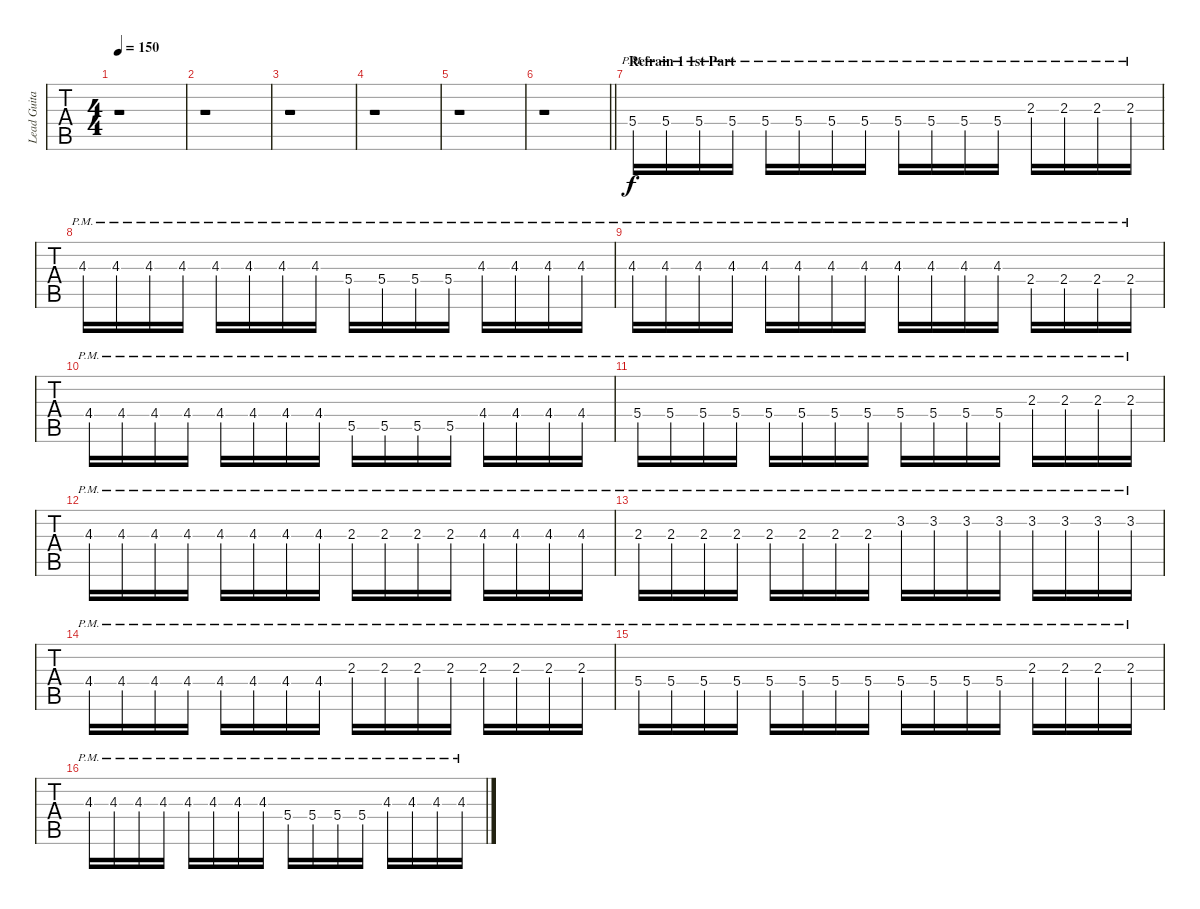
\track ("Lead Guitar (Enrik Garcia)" "Lead Guita") {instrument distortionguitar}
\staff {tabs}
\tuning (Eb4 Bb3 Gb3 Db3 Ab2 Eb2) {hide}
\ts (4 4)
\tempo 150
\clef g2
\ks c
r.1{dy f} |
r.1 |
r.1 |
r.1 |
r.1 |
\barLineRight lightlight
r.1 |
\section ("" "Refrain 1 1st Part")
5.4{pm}.16{volume 8 balance 11} 5.4{pm}.16 5.4{pm}.16 5.4{pm}.16 5.4{pm}.16 5.4{pm}.16 5.4{pm}.16 5.4{pm}.16 5.4{pm}.16 5.4{pm}.16 5.4{pm}.16 5.4{pm}.16 2.3{pm}.16 2.3{pm}.16 2.3{pm}.16 2.3{pm}.16 |
4.3{pm}.16 4.3{pm}.16 4.3{pm}.16 4.3{pm}.16 4.3{pm}.16 4.3{pm}.16 4.3{pm}.16 4.3{pm}.16 5.4{pm}.16 5.4{pm}.16 5.4{pm}.16 5.4{pm}.16 4.3{pm}.16 4.3{pm}.16 4.3{pm}.16 4.3{pm}.16 |
4.3{pm}.16 4.3{pm}.16 4.3{pm}.16 4.3{pm}.16 4.3{pm}.16 4.3{pm}.16 4.3{pm}.16 4.3{pm}.16 4.3{pm}.16 4.3{pm}.16 4.3{pm}.16 4.3{pm}.16 2.4{pm}.16 2.4{pm}.16 2.4{pm}.16 2.4{pm}.16 |
4.4{pm}.16 4.4{pm}.16 4.4{pm}.16 4.4{pm}.16 4.4{pm}.16 4.4{pm}.16 4.4{pm}.16 4.4{pm}.16 5.5{pm}.16 5.5{pm}.16 5.5{pm}.16 5.5{pm}.16 4.4{pm}.16 4.4{pm}.16 4.4{pm}.16 4.4{pm}.16 |
5.4{pm}.16 5.4{pm}.16 5.4{pm}.16 5.4{pm}.16 5.4{pm}.16 5.4{pm}.16 5.4{pm}.16 5.4{pm}.16 5.4{pm}.16 5.4{pm}.16 5.4{pm}.16 5.4{pm}.16 2.3{pm}.16 2.3{pm}.16 2.3{pm}.16 2.3{pm}.16 |
4.3{pm}.16 4.3{pm}.16 4.3{pm}.16 4.3{pm}.16 4.3{pm}.16 4.3{pm}.16 4.3{pm}.16 4.3{pm}.16 2.3{pm}.16 2.3{pm}.16 2.3{pm}.16 2.3{pm}.16 4.3{pm}.16 4.3{pm}.16 4.3{pm}.16 4.3{pm}.16 |
2.3{pm}.16 2.3{pm}.16 2.3{pm}.16 2.3{pm}.16 2.3{pm}.16 2.3{pm}.16 2.3{pm}.16 2.3{pm}.16 3.2{pm}.16 3.2{pm}.16 3.2{pm}.16 3.2{pm}.16 3.2{pm}.16 3.2{pm}.16 3.2{pm}.16 3.2{pm}.16 |
4.4{pm}.16 4.4{pm}.16 4.4{pm}.16 4.4{pm}.16 4.4{pm}.16 4.4{pm}.16 4.4{pm}.16 4.4{pm}.16 2.3{pm}.16 2.3{pm}.16 2.3{pm}.16 2.3{pm}.16 2.3{pm}.16 2.3{pm}.16 2.3{pm}.16 2.3{pm}.16 |
5.4{pm}.16 5.4{pm}.16 5.4{pm}.16 5.4{pm}.16 5.4{pm}.16 5.4{pm}.16 5.4{pm}.16 5.4{pm}.16 5.4{pm}.16 5.4{pm}.16 5.4{pm}.16 5.4{pm}.16 2.3{pm}.16 2.3{pm}.16 2.3{pm}.16 2.3{pm}.16 |
4.3{pm}.16 4.3{pm}.16 4.3{pm}.16 4.3{pm}.16 4.3{pm}.16 4.3{pm}.16 4.3{pm}.16 4.3{pm}.16 5.4{pm}.16 5.4{pm}.16 5.4{pm}.16 5.4{pm}.16 4.3{pm}.16 4.3{pm}.16 4.3{pm}.16 4.3{pm}.16
